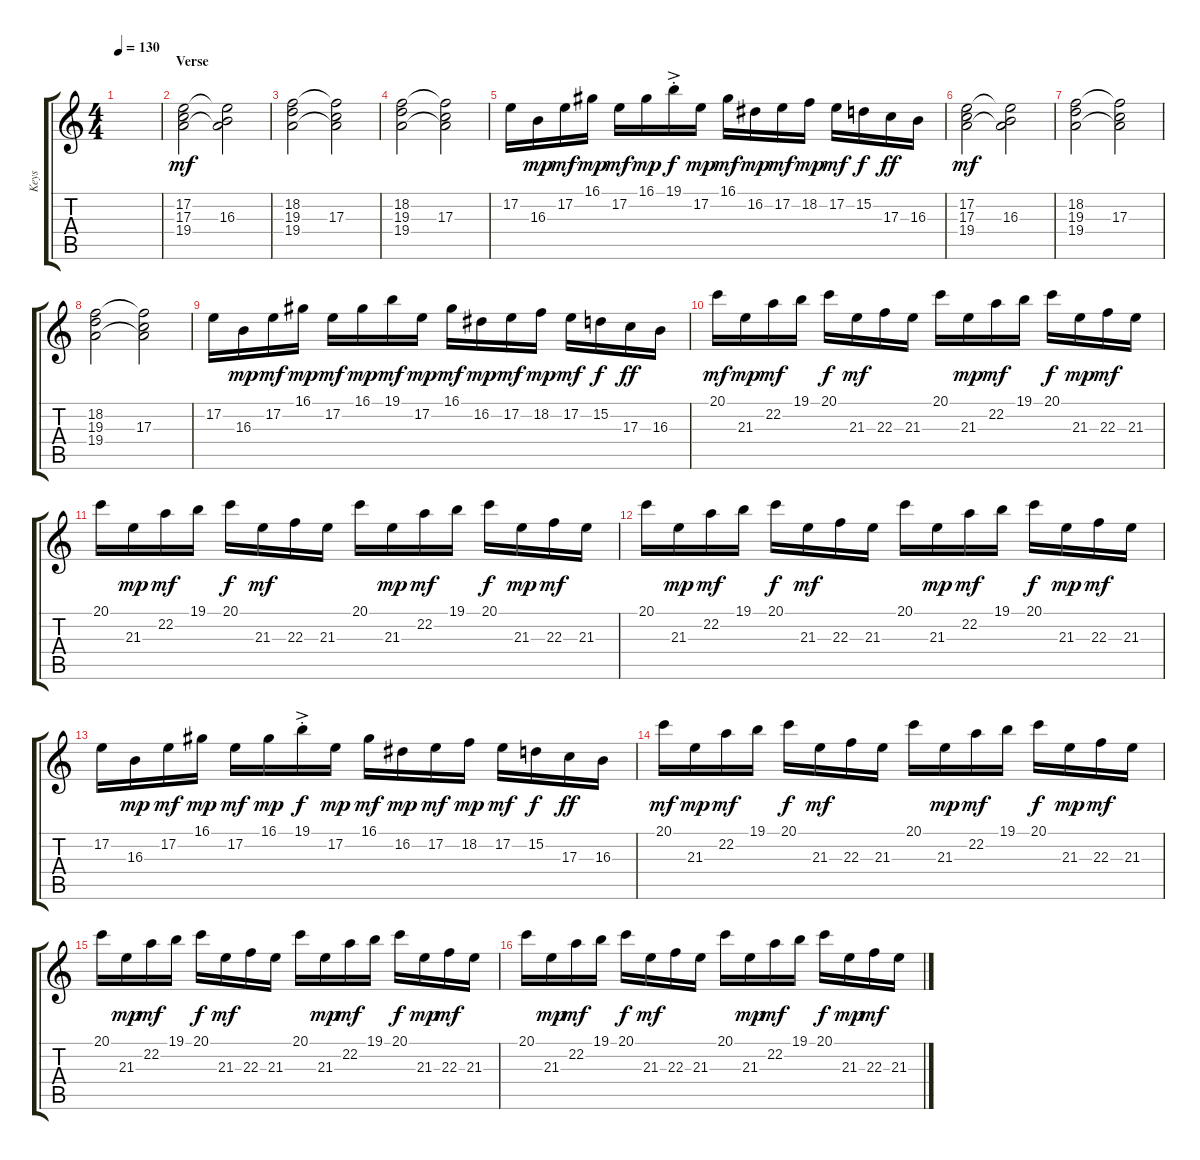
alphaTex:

\track ("Keys" "Keys") {instrument stringensemble1}
\staff {score tabs}
\tuning (E4 B3 G3 D3 A2 D2) {hide}
\ts (4 4)
\tempo 130
\clef g2
\ks c
|
\section ("" "Verse")
(17.2 17.3 19.4).2{dy mf volume 12 instrument stringensemble1} (17.2{t} 16.3 19.4{t}).2 |
(18.2 19.3 19.4).2 (18.2{t} 17.3 19.4{t}).2 |
(18.2 19.3 19.4).2 (18.2{t} 17.3 19.4{t}).2 |
17.2.16 16.3.16{dy mp} 17.2.16{dy mf} 16.1.16{dy mp} 17.2.16{dy mf} 16.1.16{dy mp} 19.1{ac st}.16{dy f} 17.2.16{dy mp} 16.1.16{dy mf} 16.2.16{dy mp} 17.2.16{dy mf} 18.2.16{dy mp} 17.2.16{dy mf} 15.2.16{dy f} 17.3.16{dy ff} 16.3.16 |
(17.2 17.3 19.4).2{dy mf instrument stringensemble1} (17.2{t} 16.3 19.4{t}).2 |
(18.2 19.3 19.4).2 (18.2{t} 17.3 19.4{t}).2 |
(18.2 19.3 19.4).2 (18.2{t} 17.3 19.4{t}).2 |
17.2.16 16.3.16{dy mp} 17.2.16{dy mf} 16.1.16{dy mp} 17.2.16{dy mf} 16.1.16{dy mp} 19.1.16{dy mf} 17.2.16{dy mp} 16.1.16{dy mf} 16.2.16{dy mp} 17.2.16{dy mf} 18.2.16{dy mp} 17.2.16{dy mf} 15.2.16{dy f} 17.3.16{dy ff} 16.3.16 |
20.1.16{dy mf} 21.3.16{dy mp} 22.2.16{dy mf} 19.1.16 20.1.16{dy f} 21.3.16{dy mf} 22.3.16 21.3.16 20.1.16 21.3.16{dy mp} 22.2.16{dy mf} 19.1.16 20.1.16{dy f} 21.3.16{dy mp} 22.3.16{dy mf} 21.3.16 |
20.1.16 21.3.16{dy mp} 22.2.16{dy mf} 19.1.16 20.1.16{dy f} 21.3.16{dy mf} 22.3.16 21.3.16 20.1.16 21.3.16{dy mp} 22.2.16{dy mf} 19.1.16 20.1.16{dy f} 21.3.16{dy mp} 22.3.16{dy mf} 21.3.16 |
20.1.16 21.3.16{dy mp} 22.2.16{dy mf} 19.1.16 20.1.16{dy f} 21.3.16{dy mf} 22.3.16 21.3.16 20.1.16 21.3.16{dy mp} 22.2.16{dy mf} 19.1.16 20.1.16{dy f} 21.3.16{dy mp} 22.3.16{dy mf} 21.3.16 |
17.2.16 16.3.16{dy mp} 17.2.16{dy mf} 16.1.16{dy mp} 17.2.16{dy mf} 16.1.16{dy mp} 19.1{ac st}.16{dy f} 17.2.16{dy mp} 16.1.16{dy mf} 16.2.16{dy mp} 17.2.16{dy mf} 18.2.16{dy mp} 17.2.16{dy mf} 15.2.16{dy f} 17.3.16{dy ff} 16.3.16 |
20.1.16{dy mf} 21.3.16{dy mp} 22.2.16{dy mf} 19.1.16 20.1.16{dy f} 21.3.16{dy mf} 22.3.16 21.3.16 20.1.16 21.3.16{dy mp} 22.2.16{dy mf} 19.1.16 20.1.16{dy f} 21.3.16{dy mp} 22.3.16{dy mf} 21.3.16 |
20.1.16 21.3.16{dy mp} 22.2.16{dy mf} 19.1.16 20.1.16{dy f} 21.3.16{dy mf} 22.3.16 21.3.16 20.1.16 21.3.16{dy mp} 22.2.16{dy mf} 19.1.16 20.1.16{dy f} 21.3.16{dy mp} 22.3.16{dy mf} 21.3.16 |
20.1.16 21.3.16{dy mp} 22.2.16{dy mf} 19.1.16 20.1.16{dy f} 21.3.16{dy mf} 22.3.16 21.3.16 20.1.16 21.3.16{dy mp} 22.2.16{dy mf} 19.1.16 20.1.16{dy f} 21.3.16{dy mp} 22.3.16{dy mf} 21.3.16
